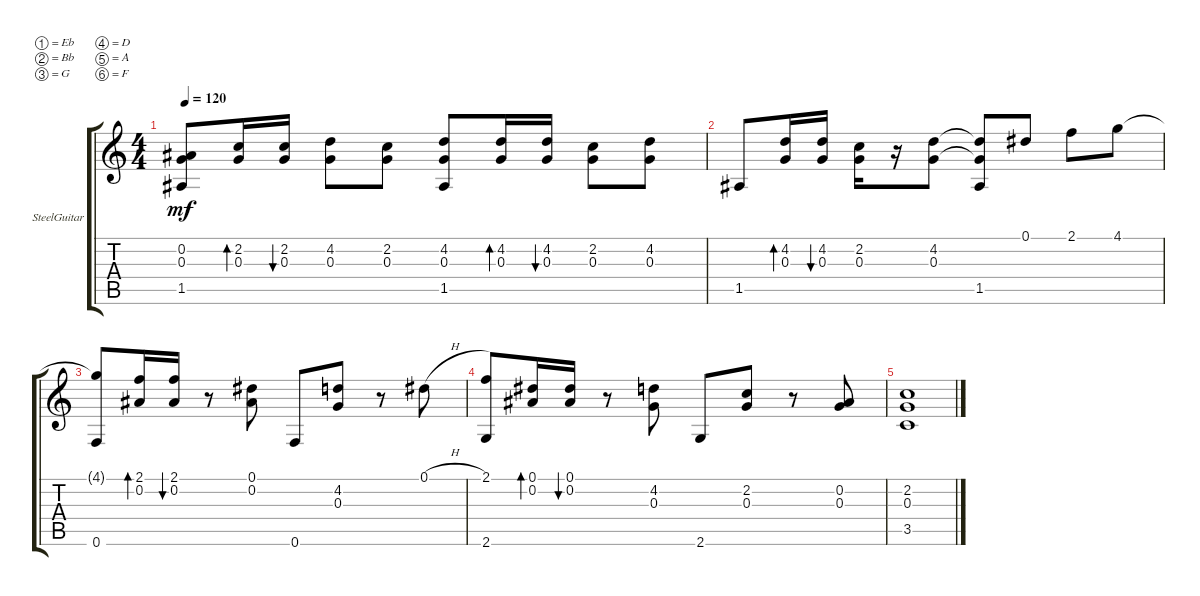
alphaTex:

\defaultSystemsLayout 4
\multiTrackTrackNamePolicy allsystems
\firstSystemTrackNameMode fullname
\firstSystemTrackNameOrientation horizontal
\otherSystemsTrackNameOrientation horizontal
\chordDiagramsInScore
\track ("SteelGuitar" "track 1") {instrument acousticguitarsteel}
\staff {score tabs}
\tuning (Eb4 Bb3 G3 D3 A2 F2)
\ts (4 4)
\tempo 120
\clef g2
\ks c
(0.3{t} 0.2{t} 1.5).8{dy mf} (2.2 0.3).16{bd 30} (0.3 2.2).16{bu 30} (4.2 0.3).8 (0.3 2.2).8 (4.2 0.3 1.5).8 (4.2 0.3).16{bd 30} (0.3 4.2).16{bu 30} (2.2 0.3).8 (0.3 4.2).8 |
1.5.8 (4.2 0.3).16{bd 30} (0.3 4.2).16{bu 30} (2.2 0.3).16 r.16 (0.3 4.2).8 (1.5 4.2{t} 0.3{t}).8 0.1.8 2.1.8 4.1.8 |
(0.6 4.1{t}).8 (2.1 0.2).16{bd 30} (0.2 2.1).16{bu 30} r.8 (0.1 0.2).8 0.6.8 (4.2 0.3).8 r.8 0.1{h}.8 |
(2.1 2.6).8 (0.1 0.2).16{bd 30} (0.2 0.1).16{bu 30} r.8 (4.2 0.3).8 2.6.8 (2.2 0.3).8 r.8 (0.3 0.2).8 |
(2.2 0.3 3.5).1
